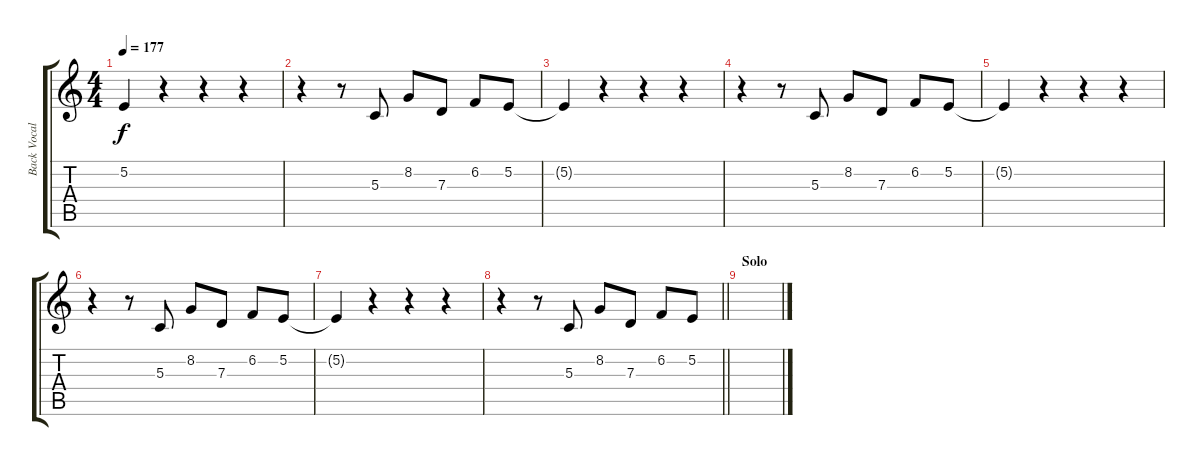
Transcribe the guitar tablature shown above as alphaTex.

\track ("Back Vocals" "Back Vocal") {instrument tenorsax}
\staff {score tabs}
\tuning (E4 B3 G3 D3 A2 E2) {hide}
\ts (4 4)
\tempo 177
\clef g2
\ks c
5.2{t}.4{dy f} r.4 r.4 r.4 |
r.4 r.8 5.3.8 8.2.8 7.3.8 6.2.8 5.2.8 |
5.2{t}.4 r.4 r.4 r.4 |
r.4 r.8 5.3.8 8.2.8 7.3.8 6.2.8 5.2.8 |
5.2{t}.4 r.4 r.4 r.4 |
r.4 r.8 5.3.8 8.2.8 7.3.8 6.2.8 5.2.8 |
5.2{t}.4 r.4 r.4 r.4 |
\barLineRight lightlight
r.4 r.8 5.3.8 8.2.8 7.3.8 6.2.8 5.2.8 |
\section ("" "Solo")
